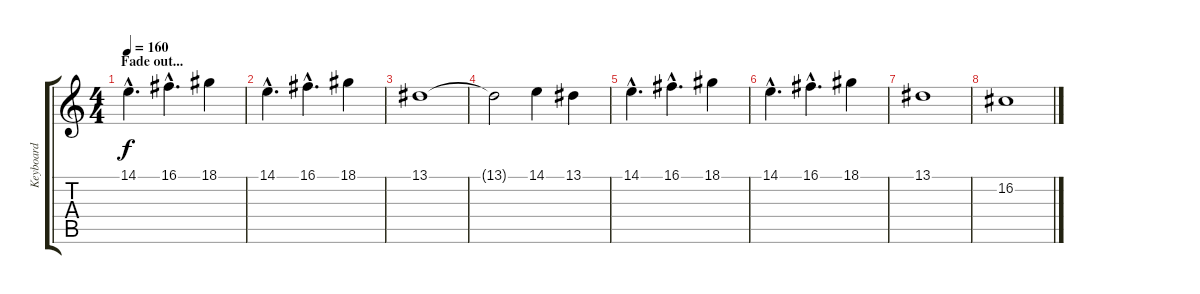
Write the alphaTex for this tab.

\track ("Keyboard" "Keyboard") {instrument stringensemble1}
\staff {score tabs}
\tuning (D4 A3 F3 C3 G2 D2) {hide}
\ts (4 4)
\section ("" "Fade out...")
\tempo 160
\clef g2
\ks c
14.1{hac}.4{d dy f} 16.1{hac}.4{d} 18.1.4 |
14.1{hac}.4{d} 16.1{hac}.4{d} 18.1.4 |
13.1.1 |
13.1{t}.2 14.1.4 13.1.4 |
14.1{hac}.4{d} 16.1{hac}.4{d} 18.1.4 |
14.1{hac}.4{d} 16.1{hac}.4{d} 18.1.4 |
13.1.1 |
16.2.1
